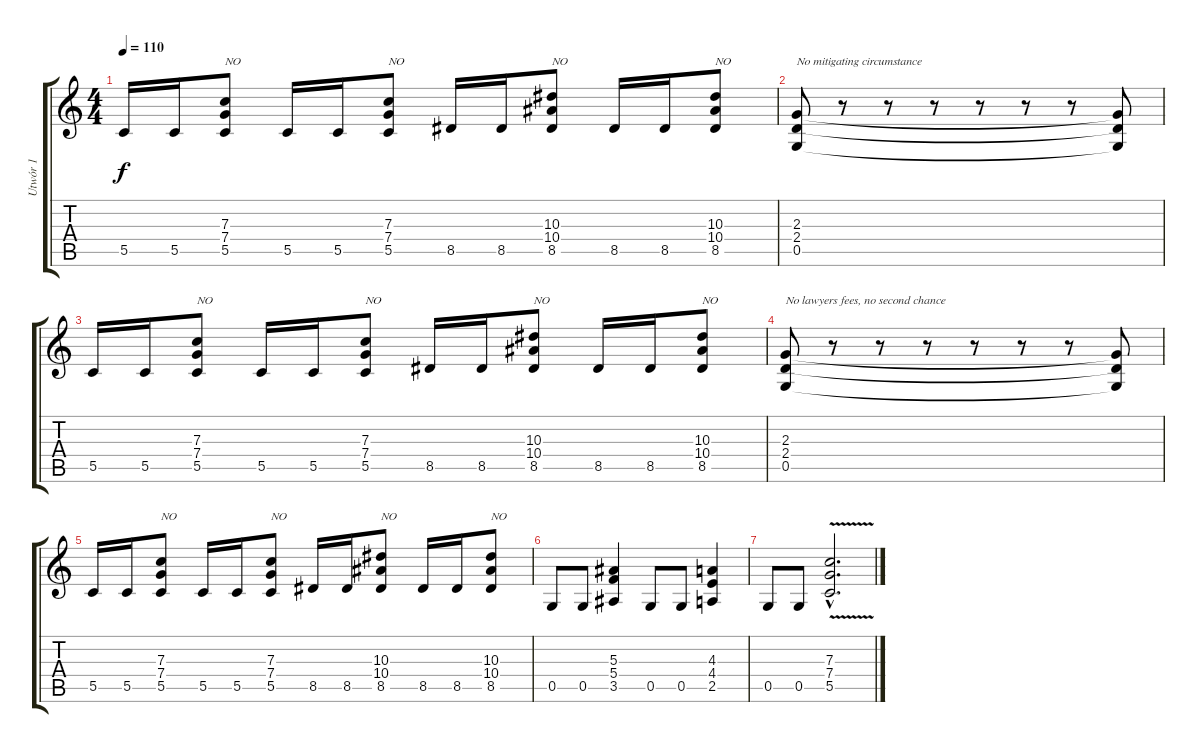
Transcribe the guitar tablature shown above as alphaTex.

\track ("Utwór 1" "Utwór 1") {instrument overdrivenguitar}
\staff {score tabs}
\tuning (D4 A3 F3 C3 G2 D2) {hide}
\ts (4 4)
\tempo 110
\clef g2
\ks c
5.5.16{dy f} 5.5.16 (7.3 7.4 5.5).8{txt "NO"} 5.5.16 5.5.16 (7.3 7.4 5.5).8{txt "NO"} 8.5.16 8.5.16 (10.3 10.4 8.5).8{txt "NO"} 8.5.16 8.5.16 (10.3 10.4 8.5).8{txt "NO"} |
(2.3 2.4 0.5).8{txt "No mitigating circumstance"} r.8 r.8 r.8 r.8 r.8 r.8 (2.3{t} 2.4{t} 0.5{t}).8 |
5.5.16 5.5.16 (7.3 7.4 5.5).8{txt "NO"} 5.5.16 5.5.16 (7.3 7.4 5.5).8{txt "NO"} 8.5.16 8.5.16 (10.3 10.4 8.5).8{txt "NO"} 8.5.16 8.5.16 (10.3 10.4 8.5).8{txt "NO"} |
(2.3 2.4 0.5).8{txt "No lawyers fees, no second chance"} r.8 r.8 r.8 r.8 r.8 r.8 (2.3{t} 2.4{t} 0.5{t}).8 |
5.5.16 5.5.16 (7.3 7.4 5.5).8{txt "NO"} 5.5.16 5.5.16 (7.3 7.4 5.5).8{txt "NO"} 8.5.16 8.5.16 (10.3 10.4 8.5).8{txt "NO"} 8.5.16 8.5.16 (10.3 10.4 8.5).8{txt "NO"} |
0.5.8 0.5.8 (5.3 5.4 3.5).4 0.5.8 0.5.8 (4.3 4.4 2.5).4 |
0.5.8 0.5.8 (7.3{v hac} 7.4{v hac} 5.5{v hac}).2{d}
